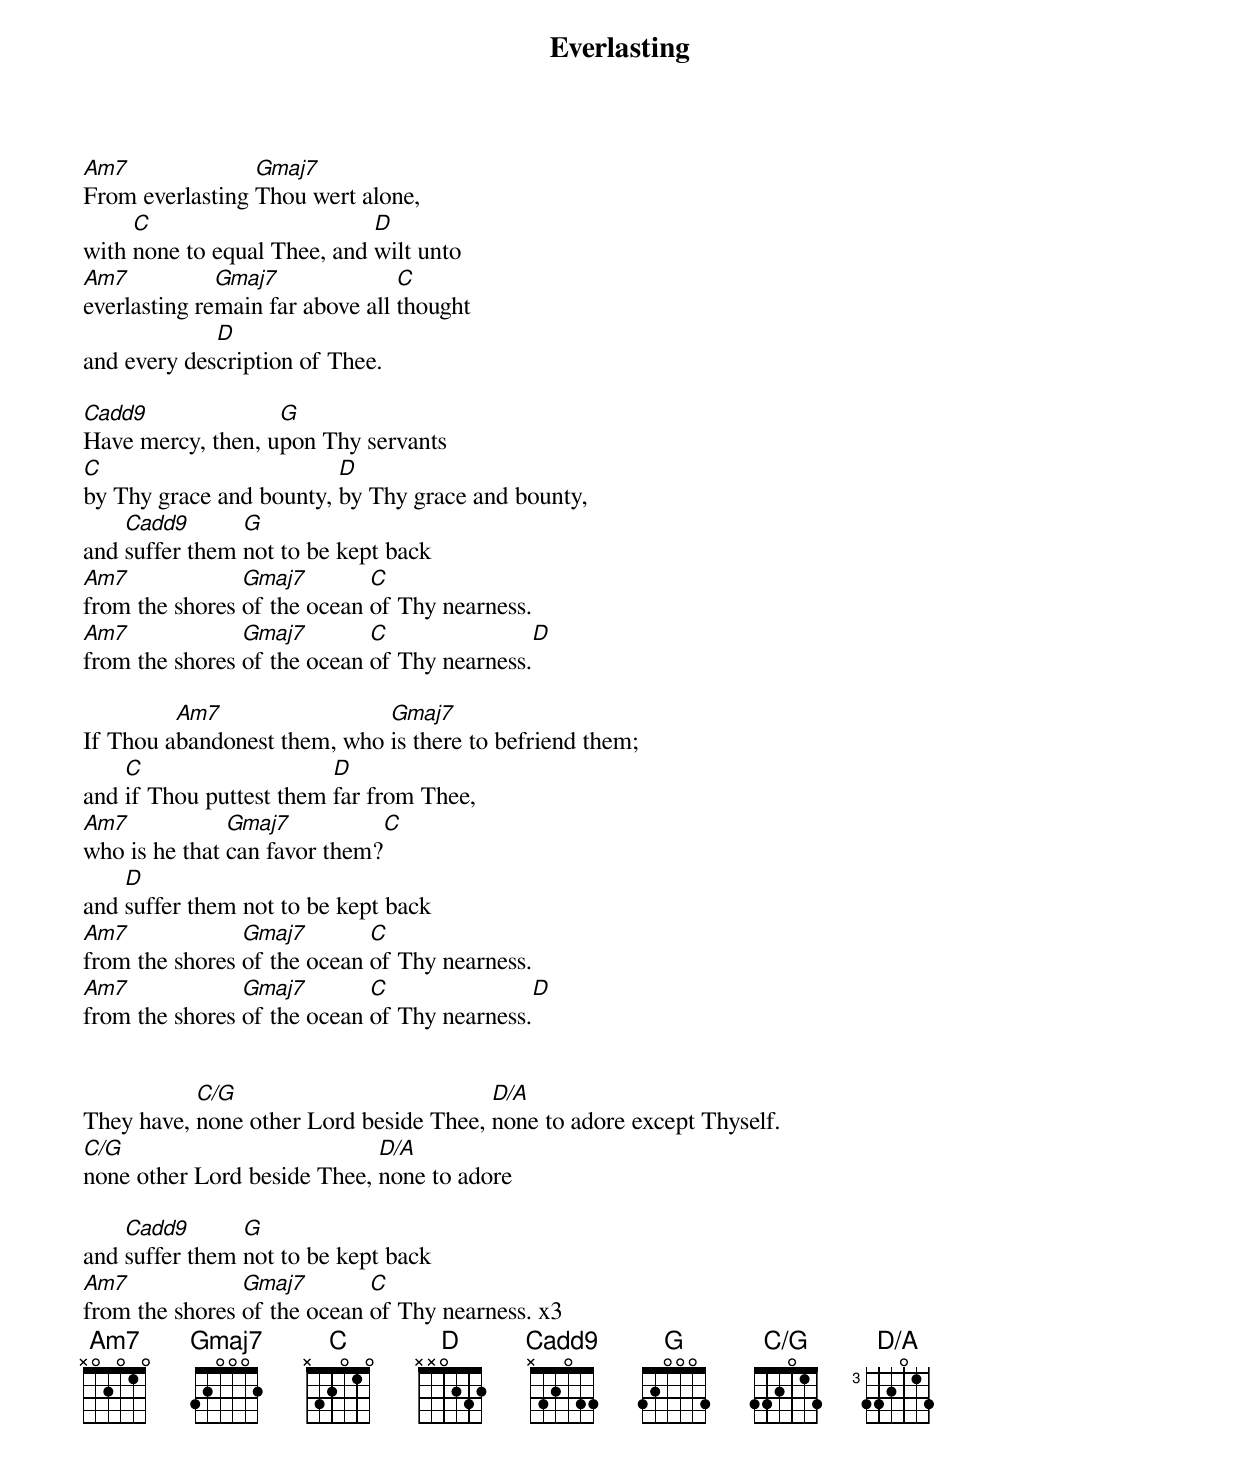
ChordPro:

{title: Everlasting}
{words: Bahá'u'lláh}
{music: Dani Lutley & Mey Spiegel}
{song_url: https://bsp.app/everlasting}

{define: Am7 base-fret 0 frets x 0 2 0 1 0}
{define: Gmaj7 base-fret 0 frets 3 2 0 0 0 2}
{define: Cadd9 base-fret 0 frets x 3 2 0 3 3}
{define: C/G base-fret 0 frets 3 3 2 0 1 3}
{define: D/A base-fret 3 frets 3 3 2 0 1 3}

[Am7]From everlasting [Gmaj7]Thou wert alone,
with [C]none to equal Thee, and [D]wilt unto
[Am7]everlasting re[Gmaj7]main far above all [C]thought
and every des[D]cription of Thee.

[Cadd9]Have mercy, then, u[G]pon Thy servants
[C]by Thy grace and bounty, [D]by Thy grace and bounty,
and [Cadd9]suffer them [G]not to be kept back
[Am7]from the shores [Gmaj7]of the ocean [C]of Thy nearness.
[Am7]from the shores [Gmaj7]of the ocean [C]of Thy nearness.[D]

If Thou a[Am7]bandonest them, who [Gmaj7]is there to befriend them;
and [C]if Thou puttest them [D]far from Thee,
[Am7]who is he that [Gmaj7]can favor them?[C]
and [D]suffer them not to be kept back
[Am7]from the shores [Gmaj7]of the ocean [C]of Thy nearness.
[Am7]from the shores [Gmaj7]of the ocean [C]of Thy nearness.[D]


They have, [C/G]none other Lord beside Thee, [D/A]none to adore except Thyself.
[C/G]none other Lord beside Thee, [D/A]none to adore

and [Cadd9]suffer them [G]not to be kept back
[Am7]from the shores [Gmaj7]of the ocean [C]of Thy nearness. x3
